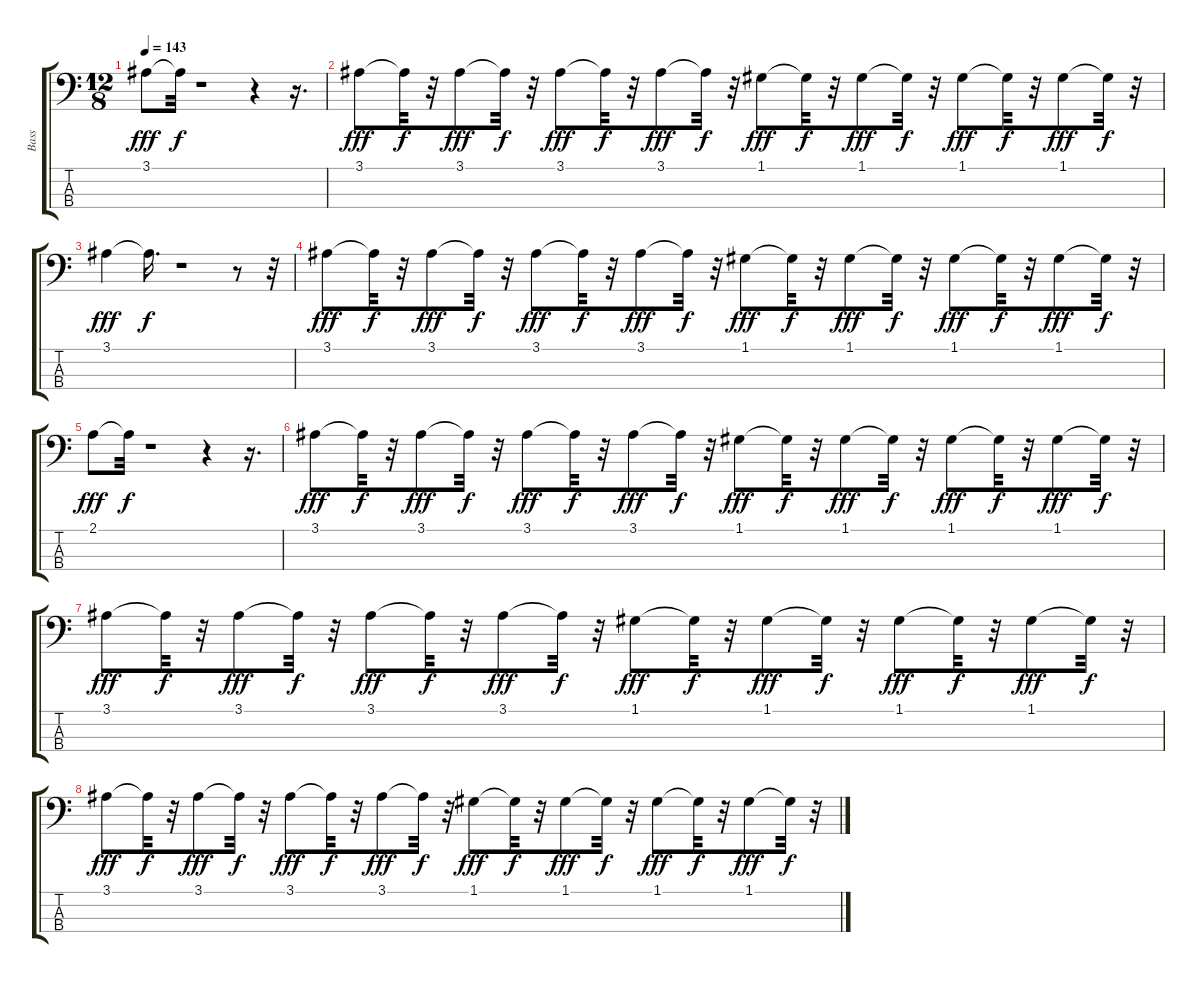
\track ("Bass" "Bass") {instrument acousticbass}
\staff {score tabs}
\tuning (G2 D2 A1 E1) {hide}
\ts (12 8)
\tempo 143
\clef f4
\ks c
3.1.8{dy fff} 3.1{t}.32{dy f} r.1 r.4 r.16{d} |
3.1.8{dy fff} 3.1{t}.32{dy f} r.32 3.1.8{dy fff} 3.1{t}.32{dy f} r.32 3.1.8{dy fff} 3.1{t}.32{dy f} r.32 3.1.8{dy fff} 3.1{t}.32{dy f} r.32 1.1.8{dy fff} 1.1{t}.32{dy f} r.32 1.1.8{dy fff} 1.1{t}.32{dy f} r.32 1.1.8{dy fff} 1.1{t}.32{dy f} r.32 1.1.8{dy fff} 1.1{t}.32{dy f} r.32 |
3.1.4{dy fff} 3.1{t}.16{d dy f} r.1 r.8 r.32 |
3.1.8{dy fff} 3.1{t}.32{dy f} r.32 3.1.8{dy fff} 3.1{t}.32{dy f} r.32 3.1.8{dy fff} 3.1{t}.32{dy f} r.32 3.1.8{dy fff} 3.1{t}.32{dy f} r.32 1.1.8{dy fff} 1.1{t}.32{dy f} r.32 1.1.8{dy fff} 1.1{t}.32{dy f} r.32 1.1.8{dy fff} 1.1{t}.32{dy f} r.32 1.1.8{dy fff} 1.1{t}.32{dy f} r.32 |
2.1.8{dy fff} 2.1{t}.32{dy f} r.1 r.4 r.16{d} |
3.1.8{dy fff} 3.1{t}.32{dy f} r.32 3.1.8{dy fff} 3.1{t}.32{dy f} r.32 3.1.8{dy fff} 3.1{t}.32{dy f} r.32 3.1.8{dy fff} 3.1{t}.32{dy f} r.32 1.1.8{dy fff} 1.1{t}.32{dy f} r.32 1.1.8{dy fff} 1.1{t}.32{dy f} r.32 1.1.8{dy fff} 1.1{t}.32{dy f} r.32 1.1.8{dy fff} 1.1{t}.32{dy f} r.32 |
3.1.8{dy fff} 3.1{t}.32{dy f} r.32 3.1.8{dy fff} 3.1{t}.32{dy f} r.32 3.1.8{dy fff} 3.1{t}.32{dy f} r.32 3.1.8{dy fff} 3.1{t}.32{dy f} r.32 1.1.8{dy fff} 1.1{t}.32{dy f} r.32 1.1.8{dy fff} 1.1{t}.32{dy f} r.32 1.1.8{dy fff} 1.1{t}.32{dy f} r.32 1.1.8{dy fff} 1.1{t}.32{dy f} r.32 |
3.1.8{dy fff} 3.1{t}.32{dy f} r.32 3.1.8{dy fff} 3.1{t}.32{dy f} r.32 3.1.8{dy fff} 3.1{t}.32{dy f} r.32 3.1.8{dy fff} 3.1{t}.32{dy f} r.32 1.1.8{dy fff} 1.1{t}.32{dy f} r.32 1.1.8{dy fff} 1.1{t}.32{dy f} r.32 1.1.8{dy fff} 1.1{t}.32{dy f} r.32 1.1.8{dy fff} 1.1{t}.32{dy f} r.32
